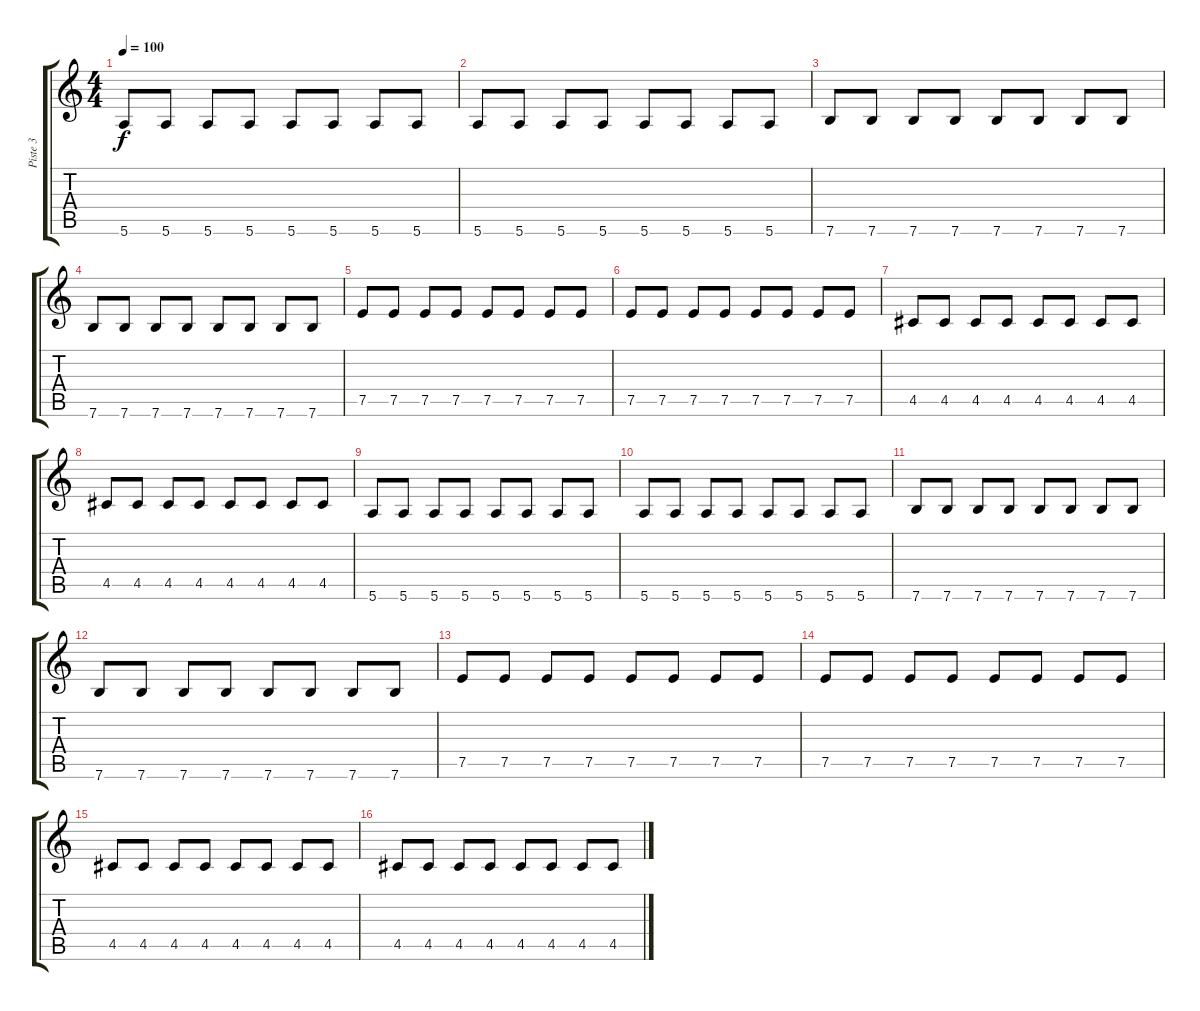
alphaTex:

\track ("Piste 3" "Piste 3") {instrument electricbassfinger}
\staff {score tabs}
\tuning (E4 B3 G3 D3 A2 E2) {hide}
\ts (4 4)
\tempo 100
\clef g2
\ks c
5.6.8{dy f} 5.6.8 5.6.8 5.6.8 5.6.8 5.6.8 5.6.8 5.6.8 |
5.6.8 5.6.8 5.6.8 5.6.8 5.6.8 5.6.8 5.6.8 5.6.8 |
7.6.8 7.6.8 7.6.8 7.6.8 7.6.8 7.6.8 7.6.8 7.6.8 |
7.6.8 7.6.8 7.6.8 7.6.8 7.6.8 7.6.8 7.6.8 7.6.8 |
7.5.8 7.5.8 7.5.8 7.5.8 7.5.8 7.5.8 7.5.8 7.5.8 |
7.5.8 7.5.8 7.5.8 7.5.8 7.5.8 7.5.8 7.5.8 7.5.8 |
4.5.8 4.5.8 4.5.8 4.5.8 4.5.8 4.5.8 4.5.8 4.5.8 |
4.5.8 4.5.8 4.5.8 4.5.8 4.5.8 4.5.8 4.5.8 4.5.8 |
5.6.8 5.6.8 5.6.8 5.6.8 5.6.8 5.6.8 5.6.8 5.6.8 |
5.6.8 5.6.8 5.6.8 5.6.8 5.6.8 5.6.8 5.6.8 5.6.8 |
7.6.8 7.6.8 7.6.8 7.6.8 7.6.8 7.6.8 7.6.8 7.6.8 |
7.6.8 7.6.8 7.6.8 7.6.8 7.6.8 7.6.8 7.6.8 7.6.8 |
7.5.8 7.5.8 7.5.8 7.5.8 7.5.8 7.5.8 7.5.8 7.5.8 |
7.5.8 7.5.8 7.5.8 7.5.8 7.5.8 7.5.8 7.5.8 7.5.8 |
4.5.8 4.5.8 4.5.8 4.5.8 4.5.8 4.5.8 4.5.8 4.5.8 |
4.5.8 4.5.8 4.5.8 4.5.8 4.5.8 4.5.8 4.5.8 4.5.8
